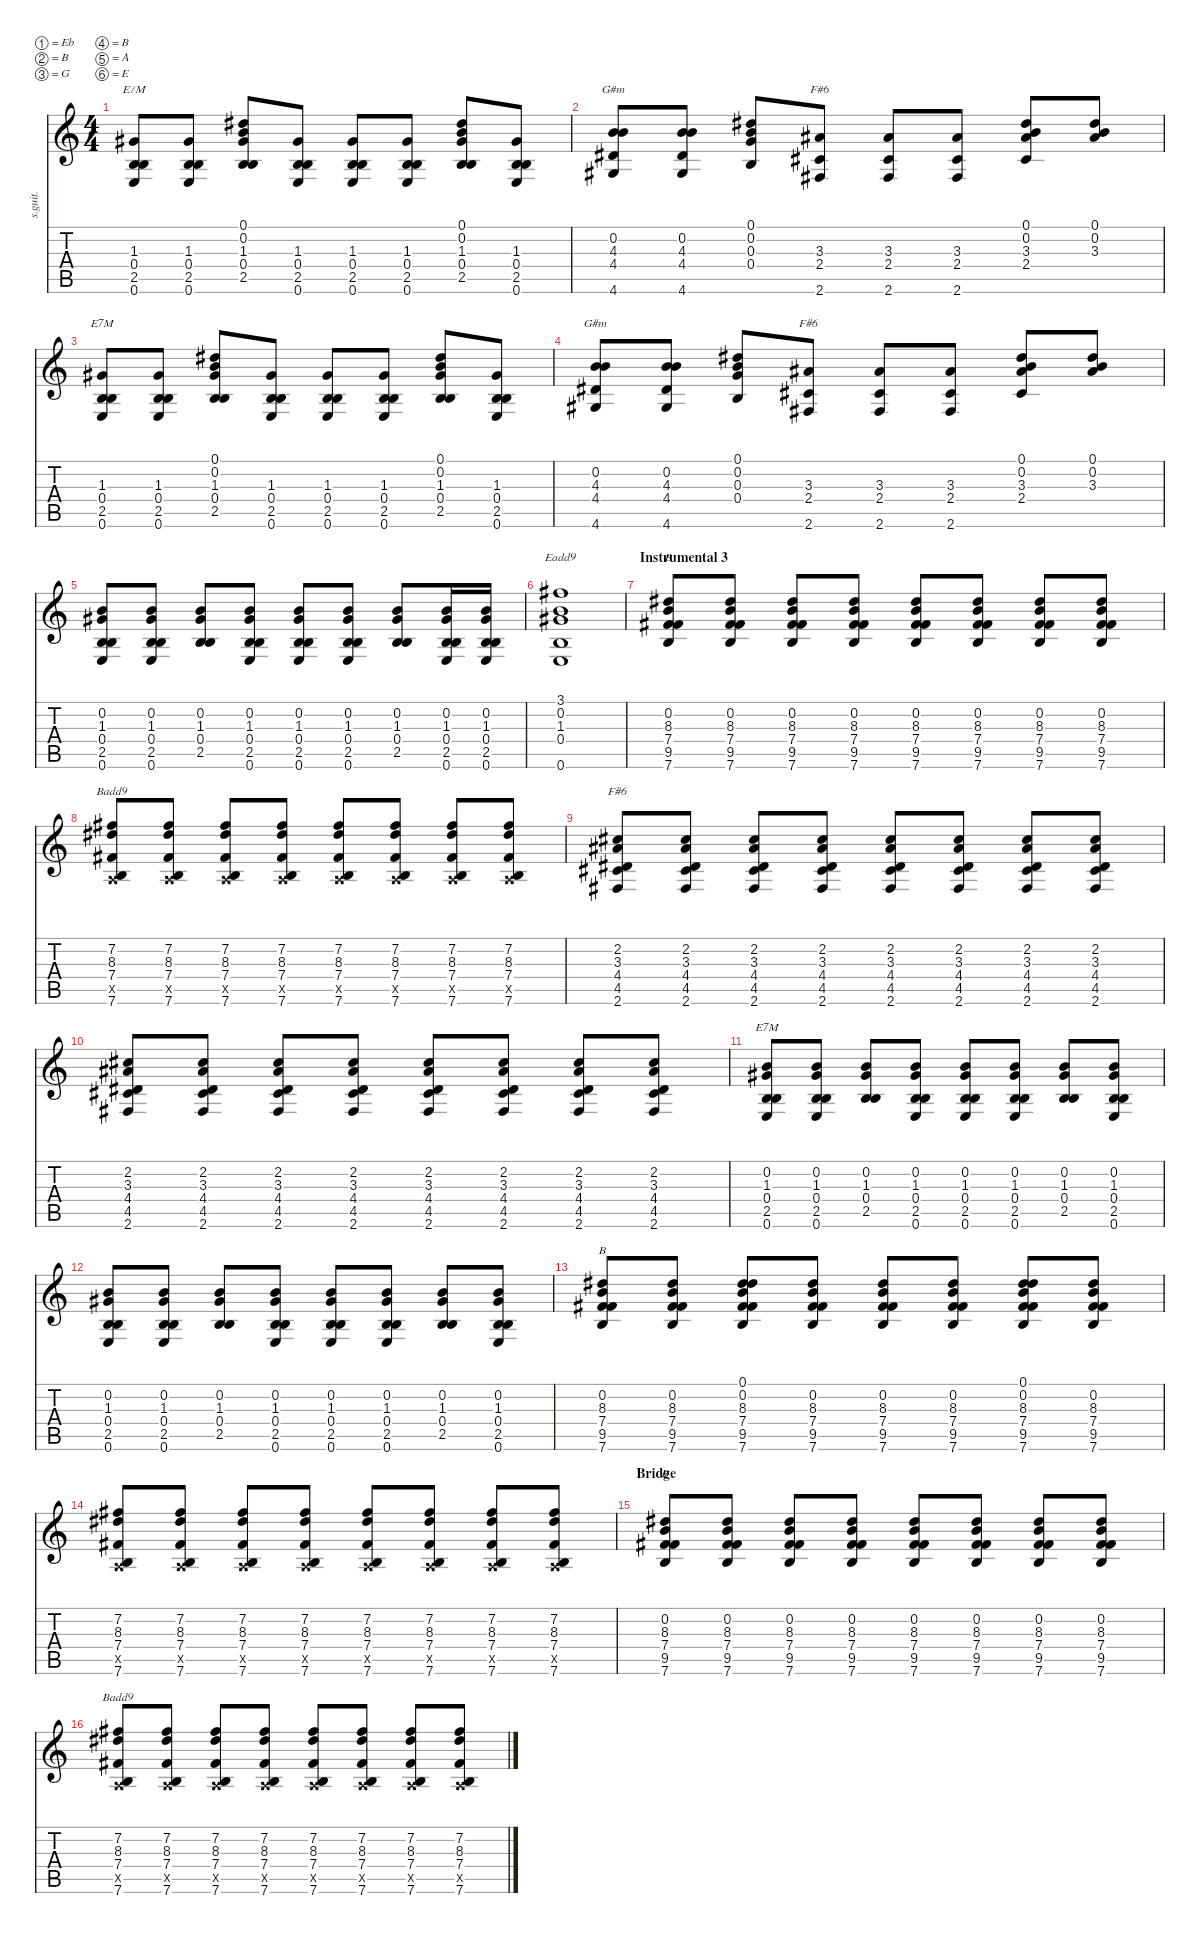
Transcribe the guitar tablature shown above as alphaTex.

\defaultSystemsLayout 4
\hideDynamics
\bracketExtendMode nobrackets
\track ("Chris Martin" "s.guit.") {instrument acousticguitarsteel}
\staff {score tabs}
\tuning (Eb4 B3 G3 B2 A2 E2)
\chord ("B" 3 1 2 2 0 x) {showdiagram false}
\chord ("Badd9" 3 1 2 2 0 x) {showdiagram false}
\chord ("F#6" 3 1 2 2 0 x) {showdiagram false}
\chord ("E7M" 3 1 2 2 0 x) {showdiagram false}
\chord ("G#m" 3 1 2 2 0 x) {showdiagram false}
\chord ("Eadd9" 3 1 2 2 0 x) {showdiagram false}
\ts (4 4)
\tempo (87 hide)
\clef g2
\ks c
(1.3{acc #} 0.4 2.5 0.6).8{ch "E7M" lyrics (0 "") lyrics (1 "") lyrics (2 "") lyrics (3 "") lyrics (4 "") dy f} (1.3{acc #} 0.4 2.5 0.6).8{lyrics (0 "") lyrics (1 "") lyrics (2 "") lyrics (3 "") lyrics (4 "")} (0.1{acc #} 0.2 1.3{acc #} 0.4 2.5).8{lyrics (0 "") lyrics (1 "") lyrics (2 "") lyrics (3 "") lyrics (4 "")} (1.3{acc #} 0.4 2.5 0.6).8{lyrics (0 "") lyrics (1 "") lyrics (2 "") lyrics (3 "") lyrics (4 "")} (1.3{acc #} 0.4 2.5 0.6).8{lyrics (0 "") lyrics (1 "") lyrics (2 "") lyrics (3 "") lyrics (4 "")} (1.3{acc #} 0.4 2.5 0.6).8{lyrics (0 "") lyrics (1 "") lyrics (2 "") lyrics (3 "") lyrics (4 "")} (0.1{acc #} 0.2 1.3{acc #} 0.4 2.5).8{lyrics (0 "") lyrics (1 "") lyrics (2 "") lyrics (3 "") lyrics (4 "")} (1.3{acc #} 0.4 2.5 0.6).8{lyrics (0 "") lyrics (1 "") lyrics (2 "") lyrics (3 "") lyrics (4 "")} |
(0.2 4.3 4.4{acc #} 4.6{acc #}).8{ch "G#m" lyrics (0 "") lyrics (1 "") lyrics (2 "") lyrics (3 "") lyrics (4 "")} (0.2 4.3 4.4{acc #} 4.6{acc #}).8{lyrics (0 "") lyrics (1 "") lyrics (2 "") lyrics (3 "") lyrics (4 "")} (0.1{acc #} 0.2 0.3 0.4).8{lyrics (0 "") lyrics (1 "") lyrics (2 "") lyrics (3 "") lyrics (4 "")} (3.3{acc #} 2.4{acc #} 2.6{acc #}).8{ch "F#6" lyrics (0 "") lyrics (1 "") lyrics (2 "") lyrics (3 "") lyrics (4 "")} (3.3{acc #} 2.4{acc #} 2.6{acc #}).8{lyrics (0 "") lyrics (1 "") lyrics (2 "") lyrics (3 "") lyrics (4 "")} (3.3{acc #} 2.4{acc #} 2.6{acc #}).8{lyrics (0 "") lyrics (1 "") lyrics (2 "") lyrics (3 "") lyrics (4 "")} (0.1{acc #} 0.2 3.3{acc #} 2.4{acc #}).8{lyrics (0 "") lyrics (1 "") lyrics (2 "") lyrics (3 "") lyrics (4 "")} (0.1{acc #} 0.2 3.3{acc #}).8{lyrics (0 "") lyrics (1 "") lyrics (2 "") lyrics (3 "") lyrics (4 "")} |
(1.3{acc #} 0.4 2.5 0.6).8{ch "E7M" lyrics (0 "") lyrics (1 "") lyrics (2 "") lyrics (3 "") lyrics (4 "")} (1.3{acc #} 0.4 2.5 0.6).8{lyrics (0 "") lyrics (1 "") lyrics (2 "") lyrics (3 "") lyrics (4 "")} (0.1{acc #} 0.2 1.3{acc #} 0.4 2.5).8{lyrics (0 "") lyrics (1 "") lyrics (2 "") lyrics (3 "") lyrics (4 "")} (1.3{acc #} 0.4 2.5 0.6).8{lyrics (0 "") lyrics (1 "") lyrics (2 "") lyrics (3 "") lyrics (4 "")} (1.3{acc #} 0.4 2.5 0.6).8{lyrics (0 "") lyrics (1 "") lyrics (2 "") lyrics (3 "") lyrics (4 "")} (1.3{acc #} 0.4 2.5 0.6).8{lyrics (0 "") lyrics (1 "") lyrics (2 "") lyrics (3 "") lyrics (4 "")} (0.1{acc #} 0.2 1.3{acc #} 0.4 2.5).8{lyrics (0 "") lyrics (1 "") lyrics (2 "") lyrics (3 "") lyrics (4 "")} (1.3{acc #} 0.4 2.5 0.6).8{lyrics (0 "") lyrics (1 "") lyrics (2 "") lyrics (3 "") lyrics (4 "")} |
(0.2 4.3 4.4{acc #} 4.6{acc #}).8{ch "G#m" lyrics (0 "") lyrics (1 "") lyrics (2 "") lyrics (3 "") lyrics (4 "")} (0.2 4.3 4.4{acc #} 4.6{acc #}).8{lyrics (0 "") lyrics (1 "") lyrics (2 "") lyrics (3 "") lyrics (4 "")} (0.1{acc #} 0.2 0.3 0.4).8{lyrics (0 "") lyrics (1 "") lyrics (2 "") lyrics (3 "") lyrics (4 "")} (3.3{acc #} 2.4{acc #} 2.6{acc #}).8{ch "F#6" lyrics (0 "") lyrics (1 "") lyrics (2 "") lyrics (3 "") lyrics (4 "")} (3.3{acc #} 2.4{acc #} 2.6{acc #}).8{lyrics (0 "") lyrics (1 "") lyrics (2 "") lyrics (3 "") lyrics (4 "")} (3.3{acc #} 2.4{acc #} 2.6{acc #}).8{lyrics (0 "") lyrics (1 "") lyrics (2 "") lyrics (3 "") lyrics (4 "")} (0.1{acc #} 0.2 3.3{acc #} 2.4{acc #}).8{lyrics (0 "") lyrics (1 "") lyrics (2 "") lyrics (3 "") lyrics (4 "")} (0.1{acc #} 0.2 3.3{acc #}).8{lyrics (0 "") lyrics (1 "") lyrics (2 "") lyrics (3 "") lyrics (4 "")} |
(0.2 1.3{acc #} 0.4 2.5 0.6).8{lyrics (0 "") lyrics (1 "") lyrics (2 "") lyrics (3 "") lyrics (4 "")} (0.2 1.3{acc #} 0.4 2.5 0.6).8{lyrics (0 "") lyrics (1 "") lyrics (2 "") lyrics (3 "") lyrics (4 "")} (0.2 1.3{acc #} 0.4 2.5).8{lyrics (0 "") lyrics (1 "") lyrics (2 "") lyrics (3 "") lyrics (4 "")} (0.2 1.3{acc #} 0.4 2.5 0.6).8{lyrics (0 "") lyrics (1 "") lyrics (2 "") lyrics (3 "") lyrics (4 "")} (0.2 1.3{acc #} 0.4 2.5 0.6).8{lyrics (0 "") lyrics (1 "") lyrics (2 "") lyrics (3 "") lyrics (4 "")} (0.2 1.3{acc #} 0.4 2.5 0.6).8{lyrics (0 "") lyrics (1 "") lyrics (2 "") lyrics (3 "") lyrics (4 "")} (0.2 1.3{acc #} 0.4 2.5).8{lyrics (0 "") lyrics (1 "") lyrics (2 "") lyrics (3 "") lyrics (4 "")} (0.2 1.3{acc #} 0.4 2.5 0.6).16{lyrics (0 "") lyrics (1 "") lyrics (2 "") lyrics (3 "") lyrics (4 "")} (0.2 1.3{acc #} 0.4 2.5 0.6).16{lyrics (0 "") lyrics (1 "") lyrics (2 "") lyrics (3 "") lyrics (4 "")} |
(3.1{acc #} 0.2 1.3{acc #} 0.4 0.6).1{ch "Eadd9" lyrics (0 "") lyrics (1 "") lyrics (2 "") lyrics (3 "") lyrics (4 "")} |
\section ("" "Instrumental 3")
(0.2 8.3{acc #} 7.4{acc #} 9.5{acc #} 7.6).8{ch "B" lyrics (0 "") lyrics (1 "") lyrics (2 "") lyrics (3 "") lyrics (4 "")} (0.2 8.3{acc #} 7.4{acc #} 9.5{acc #} 7.6).8{lyrics (0 "") lyrics (1 "") lyrics (2 "") lyrics (3 "") lyrics (4 "")} (0.2 8.3{acc #} 7.4{acc #} 9.5{acc #} 7.6).8{lyrics (0 "") lyrics (1 "") lyrics (2 "") lyrics (3 "") lyrics (4 "")} (0.2 8.3{acc #} 7.4{acc #} 9.5{acc #} 7.6).8{lyrics (0 "") lyrics (1 "") lyrics (2 "") lyrics (3 "") lyrics (4 "")} (0.2 8.3{acc #} 7.4{acc #} 9.5{acc #} 7.6).8{lyrics (0 "") lyrics (1 "") lyrics (2 "") lyrics (3 "") lyrics (4 "")} (0.2 8.3{acc #} 7.4{acc #} 9.5{acc #} 7.6).8{lyrics (0 "") lyrics (1 "") lyrics (2 "") lyrics (3 "") lyrics (4 "")} (0.2 8.3{acc #} 7.4{acc #} 9.5{acc #} 7.6).8{lyrics (0 "") lyrics (1 "") lyrics (2 "") lyrics (3 "") lyrics (4 "")} (0.2 8.3{acc #} 7.4{acc #} 9.5{acc #} 7.6).8{lyrics (0 "") lyrics (1 "") lyrics (2 "") lyrics (3 "") lyrics (4 "")} |
(7.2{acc #} 8.3{acc #} 7.4{acc #} 0.5{x} 7.6).8{ch "Badd9" lyrics (0 "") lyrics (1 "") lyrics (2 "") lyrics (3 "") lyrics (4 "")} (7.2{acc #} 8.3{acc #} 7.4{acc #} 0.5{x} 7.6).8{lyrics (0 "") lyrics (1 "") lyrics (2 "") lyrics (3 "") lyrics (4 "")} (7.2{acc #} 8.3{acc #} 7.4{acc #} 0.5{x} 7.6).8{lyrics (0 "") lyrics (1 "") lyrics (2 "") lyrics (3 "") lyrics (4 "")} (7.2{acc #} 8.3{acc #} 7.4{acc #} 0.5{x} 7.6).8{lyrics (0 "") lyrics (1 "") lyrics (2 "") lyrics (3 "") lyrics (4 "")} (7.2{acc #} 8.3{acc #} 7.4{acc #} 0.5{x} 7.6).8{lyrics (0 "") lyrics (1 "") lyrics (2 "") lyrics (3 "") lyrics (4 "")} (7.2{acc #} 8.3{acc #} 7.4{acc #} 0.5{x} 7.6).8{lyrics (0 "") lyrics (1 "") lyrics (2 "") lyrics (3 "") lyrics (4 "")} (7.2{acc #} 8.3{acc #} 7.4{acc #} 0.5{x} 7.6).8{lyrics (0 "") lyrics (1 "") lyrics (2 "") lyrics (3 "") lyrics (4 "")} (7.2{acc #} 8.3{acc #} 7.4{acc #} 0.5{x} 7.6).8{lyrics (0 "") lyrics (1 "") lyrics (2 "") lyrics (3 "") lyrics (4 "")} |
(2.2{acc #} 3.3{acc #} 4.4{acc #} 4.5{acc #} 2.6{acc #}).8{ch "F#6" lyrics (0 "") lyrics (1 "") lyrics (2 "") lyrics (3 "") lyrics (4 "")} (2.2{acc #} 3.3{acc #} 4.4{acc #} 4.5{acc #} 2.6{acc #}).8{lyrics (0 "") lyrics (1 "") lyrics (2 "") lyrics (3 "") lyrics (4 "")} (2.2{acc #} 3.3{acc #} 4.4{acc #} 4.5{acc #} 2.6{acc #}).8{lyrics (0 "") lyrics (1 "") lyrics (2 "") lyrics (3 "") lyrics (4 "")} (2.2{acc #} 3.3{acc #} 4.4{acc #} 4.5{acc #} 2.6{acc #}).8{lyrics (0 "") lyrics (1 "") lyrics (2 "") lyrics (3 "") lyrics (4 "")} (2.2{acc #} 3.3{acc #} 4.4{acc #} 4.5{acc #} 2.6{acc #}).8{lyrics (0 "") lyrics (1 "") lyrics (2 "") lyrics (3 "") lyrics (4 "")} (2.2{acc #} 3.3{acc #} 4.4{acc #} 4.5{acc #} 2.6{acc #}).8{lyrics (0 "") lyrics (1 "") lyrics (2 "") lyrics (3 "") lyrics (4 "")} (2.2{acc #} 3.3{acc #} 4.4{acc #} 4.5{acc #} 2.6{acc #}).8{lyrics (0 "") lyrics (1 "") lyrics (2 "") lyrics (3 "") lyrics (4 "")} (2.2{acc #} 3.3{acc #} 4.4{acc #} 4.5{acc #} 2.6{acc #}).8{lyrics (0 "") lyrics (1 "") lyrics (2 "") lyrics (3 "") lyrics (4 "")} |
(2.2{acc #} 3.3{acc #} 4.4{acc #} 4.5{acc #} 2.6{acc #}).8{lyrics (0 "") lyrics (1 "") lyrics (2 "") lyrics (3 "") lyrics (4 "")} (2.2{acc #} 3.3{acc #} 4.4{acc #} 4.5{acc #} 2.6{acc #}).8{lyrics (0 "") lyrics (1 "") lyrics (2 "") lyrics (3 "") lyrics (4 "")} (2.2{acc #} 3.3{acc #} 4.4{acc #} 4.5{acc #} 2.6{acc #}).8{lyrics (0 "") lyrics (1 "") lyrics (2 "") lyrics (3 "") lyrics (4 "")} (2.2{acc #} 3.3{acc #} 4.4{acc #} 4.5{acc #} 2.6{acc #}).8{lyrics (0 "") lyrics (1 "") lyrics (2 "") lyrics (3 "") lyrics (4 "")} (2.2{acc #} 3.3{acc #} 4.4{acc #} 4.5{acc #} 2.6{acc #}).8{lyrics (0 "") lyrics (1 "") lyrics (2 "") lyrics (3 "") lyrics (4 "")} (2.2{acc #} 3.3{acc #} 4.4{acc #} 4.5{acc #} 2.6{acc #}).8{lyrics (0 "") lyrics (1 "") lyrics (2 "") lyrics (3 "") lyrics (4 "")} (2.2{acc #} 3.3{acc #} 4.4{acc #} 4.5{acc #} 2.6{acc #}).8{lyrics (0 "") lyrics (1 "") lyrics (2 "") lyrics (3 "") lyrics (4 "")} (2.2{acc #} 3.3{acc #} 4.4{acc #} 4.5{acc #} 2.6{acc #}).8{lyrics (0 "") lyrics (1 "") lyrics (2 "") lyrics (3 "") lyrics (4 "")} |
(0.2 1.3{acc #} 0.4 2.5 0.6).8{ch "E7M" lyrics (0 "") lyrics (1 "") lyrics (2 "") lyrics (3 "") lyrics (4 "")} (0.2 1.3{acc #} 0.4 2.5 0.6).8{lyrics (0 "") lyrics (1 "") lyrics (2 "") lyrics (3 "") lyrics (4 "")} (0.2 1.3{acc #} 0.4 2.5).8{lyrics (0 "") lyrics (1 "") lyrics (2 "") lyrics (3 "") lyrics (4 "")} (0.2 1.3{acc #} 0.4 2.5 0.6).8{lyrics (0 "") lyrics (1 "") lyrics (2 "") lyrics (3 "") lyrics (4 "")} (0.2 1.3{acc #} 0.4 2.5 0.6).8{lyrics (0 "") lyrics (1 "") lyrics (2 "") lyrics (3 "") lyrics (4 "")} (0.2 1.3{acc #} 0.4 2.5 0.6).8{lyrics (0 "") lyrics (1 "") lyrics (2 "") lyrics (3 "") lyrics (4 "")} (0.2 1.3{acc #} 0.4 2.5).8{lyrics (0 "") lyrics (1 "") lyrics (2 "") lyrics (3 "") lyrics (4 "")} (0.2 1.3{acc #} 0.4 2.5 0.6).8{lyrics (0 "") lyrics (1 "") lyrics (2 "") lyrics (3 "") lyrics (4 "")} |
(0.2 1.3{acc #} 0.4 2.5 0.6).8{lyrics (0 "") lyrics (1 "") lyrics (2 "") lyrics (3 "") lyrics (4 "")} (0.2 1.3{acc #} 0.4 2.5 0.6).8{lyrics (0 "") lyrics (1 "") lyrics (2 "") lyrics (3 "") lyrics (4 "")} (0.2 1.3{acc #} 0.4 2.5).8{lyrics (0 "") lyrics (1 "") lyrics (2 "") lyrics (3 "") lyrics (4 "")} (0.2 1.3{acc #} 0.4 2.5 0.6).8{lyrics (0 "") lyrics (1 "") lyrics (2 "") lyrics (3 "") lyrics (4 "")} (0.2 1.3{acc #} 0.4 2.5 0.6).8{lyrics (0 "") lyrics (1 "") lyrics (2 "") lyrics (3 "") lyrics (4 "")} (0.2 1.3{acc #} 0.4 2.5 0.6).8{lyrics (0 "") lyrics (1 "") lyrics (2 "") lyrics (3 "") lyrics (4 "")} (0.2 1.3{acc #} 0.4 2.5).8{lyrics (0 "") lyrics (1 "") lyrics (2 "") lyrics (3 "") lyrics (4 "")} (0.2 1.3{acc #} 0.4 2.5 0.6).8{lyrics (0 "") lyrics (1 "") lyrics (2 "") lyrics (3 "") lyrics (4 "")} |
(0.2 8.3{acc #} 7.4{acc #} 9.5{acc #} 7.6).8{ch "B" lyrics (0 "") lyrics (1 "") lyrics (2 "") lyrics (3 "") lyrics (4 "")} (0.2 8.3{acc #} 7.4{acc #} 9.5{acc #} 7.6).8{lyrics (0 "") lyrics (1 "") lyrics (2 "") lyrics (3 "") lyrics (4 "")} (0.1{acc #} 0.2 8.3{acc #} 7.4{acc #} 9.5{acc #} 7.6).8{lyrics (0 "") lyrics (1 "") lyrics (2 "") lyrics (3 "") lyrics (4 "")} (0.2 8.3{acc #} 7.4{acc #} 9.5{acc #} 7.6).8{lyrics (0 "") lyrics (1 "") lyrics (2 "") lyrics (3 "") lyrics (4 "")} (0.2 8.3{acc #} 7.4{acc #} 9.5{acc #} 7.6).8{lyrics (0 "") lyrics (1 "") lyrics (2 "") lyrics (3 "") lyrics (4 "")} (0.2 8.3{acc #} 7.4{acc #} 9.5{acc #} 7.6).8{lyrics (0 "") lyrics (1 "") lyrics (2 "") lyrics (3 "") lyrics (4 "")} (0.1{acc #} 0.2 8.3{acc #} 7.4{acc #} 9.5{acc #} 7.6).8{lyrics (0 "") lyrics (1 "") lyrics (2 "") lyrics (3 "") lyrics (4 "")} (0.2 8.3{acc #} 7.4{acc #} 9.5{acc #} 7.6).8{lyrics (0 "") lyrics (1 "") lyrics (2 "") lyrics (3 "") lyrics (4 "")} |
(7.2{acc #} 8.3{acc #} 7.4{acc #} 0.5{x} 7.6).8{lyrics (0 "") lyrics (1 "") lyrics (2 "") lyrics (3 "") lyrics (4 "")} (7.2{acc #} 8.3{acc #} 7.4{acc #} 0.5{x} 7.6).8{lyrics (0 "") lyrics (1 "") lyrics (2 "") lyrics (3 "") lyrics (4 "")} (7.2{acc #} 8.3{acc #} 7.4{acc #} 0.5{x} 7.6).8{lyrics (0 "") lyrics (1 "") lyrics (2 "") lyrics (3 "") lyrics (4 "")} (7.2{acc #} 8.3{acc #} 7.4{acc #} 0.5{x} 7.6).8{lyrics (0 "") lyrics (1 "") lyrics (2 "") lyrics (3 "") lyrics (4 "")} (7.2{acc #} 8.3{acc #} 7.4{acc #} 0.5{x} 7.6).8{lyrics (0 "") lyrics (1 "") lyrics (2 "") lyrics (3 "") lyrics (4 "")} (7.2{acc #} 8.3{acc #} 7.4{acc #} 0.5{x} 7.6).8{lyrics (0 "") lyrics (1 "") lyrics (2 "") lyrics (3 "") lyrics (4 "")} (7.2{acc #} 8.3{acc #} 7.4{acc #} 0.5{x} 7.6).8{lyrics (0 "") lyrics (1 "") lyrics (2 "") lyrics (3 "") lyrics (4 "")} (7.2{acc #} 8.3{acc #} 7.4{acc #} 0.5{x} 7.6).8{lyrics (0 "") lyrics (1 "") lyrics (2 "") lyrics (3 "") lyrics (4 "")} |
\section ("" "Bridge")
(0.2 8.3{acc #} 7.4{acc #} 9.5{acc #} 7.6).8{ch "B" lyrics (0 "") lyrics (1 "") lyrics (2 "") lyrics (3 "") lyrics (4 "")} (0.2 8.3{acc #} 7.4{acc #} 9.5{acc #} 7.6).8{lyrics (0 "") lyrics (1 "") lyrics (2 "") lyrics (3 "") lyrics (4 "")} (0.2 8.3{acc #} 7.4{acc #} 9.5{acc #} 7.6).8{lyrics (0 "") lyrics (1 "") lyrics (2 "") lyrics (3 "") lyrics (4 "")} (0.2 8.3{acc #} 7.4{acc #} 9.5{acc #} 7.6).8{lyrics (0 "") lyrics (1 "") lyrics (2 "") lyrics (3 "") lyrics (4 "")} (0.2 8.3{acc #} 7.4{acc #} 9.5{acc #} 7.6).8{lyrics (0 "") lyrics (1 "") lyrics (2 "") lyrics (3 "") lyrics (4 "")} (0.2 8.3{acc #} 7.4{acc #} 9.5{acc #} 7.6).8{lyrics (0 "") lyrics (1 "") lyrics (2 "") lyrics (3 "") lyrics (4 "")} (0.2 8.3{acc #} 7.4{acc #} 9.5{acc #} 7.6).8{lyrics (0 "") lyrics (1 "") lyrics (2 "") lyrics (3 "") lyrics (4 "")} (0.2 8.3{acc #} 7.4{acc #} 9.5{acc #} 7.6).8{lyrics (0 "") lyrics (1 "") lyrics (2 "") lyrics (3 "") lyrics (4 "")} |
(7.2{acc #} 8.3{acc #} 7.4{acc #} 0.5{x} 7.6).8{ch "Badd9" lyrics (0 "") lyrics (1 "") lyrics (2 "") lyrics (3 "") lyrics (4 "")} (7.2{acc #} 8.3{acc #} 7.4{acc #} 0.5{x} 7.6).8{lyrics (0 "") lyrics (1 "") lyrics (2 "") lyrics (3 "") lyrics (4 "")} (7.2{acc #} 8.3{acc #} 7.4{acc #} 0.5{x} 7.6).8{lyrics (0 "") lyrics (1 "") lyrics (2 "") lyrics (3 "") lyrics (4 "")} (7.2{acc #} 8.3{acc #} 7.4{acc #} 0.5{x} 7.6).8{lyrics (0 "") lyrics (1 "") lyrics (2 "") lyrics (3 "") lyrics (4 "")} (7.2{acc #} 8.3{acc #} 7.4{acc #} 0.5{x} 7.6).8{lyrics (0 "") lyrics (1 "") lyrics (2 "") lyrics (3 "") lyrics (4 "")} (7.2{acc #} 8.3{acc #} 7.4{acc #} 0.5{x} 7.6).8{lyrics (0 "") lyrics (1 "") lyrics (2 "") lyrics (3 "") lyrics (4 "")} (7.2{acc #} 8.3{acc #} 7.4{acc #} 0.5{x} 7.6).8{lyrics (0 "") lyrics (1 "") lyrics (2 "") lyrics (3 "") lyrics (4 "")} (7.2{acc #} 8.3{acc #} 7.4{acc #} 0.5{x} 7.6).8{lyrics (0 "") lyrics (1 "") lyrics (2 "") lyrics (3 "") lyrics (4 "")}
